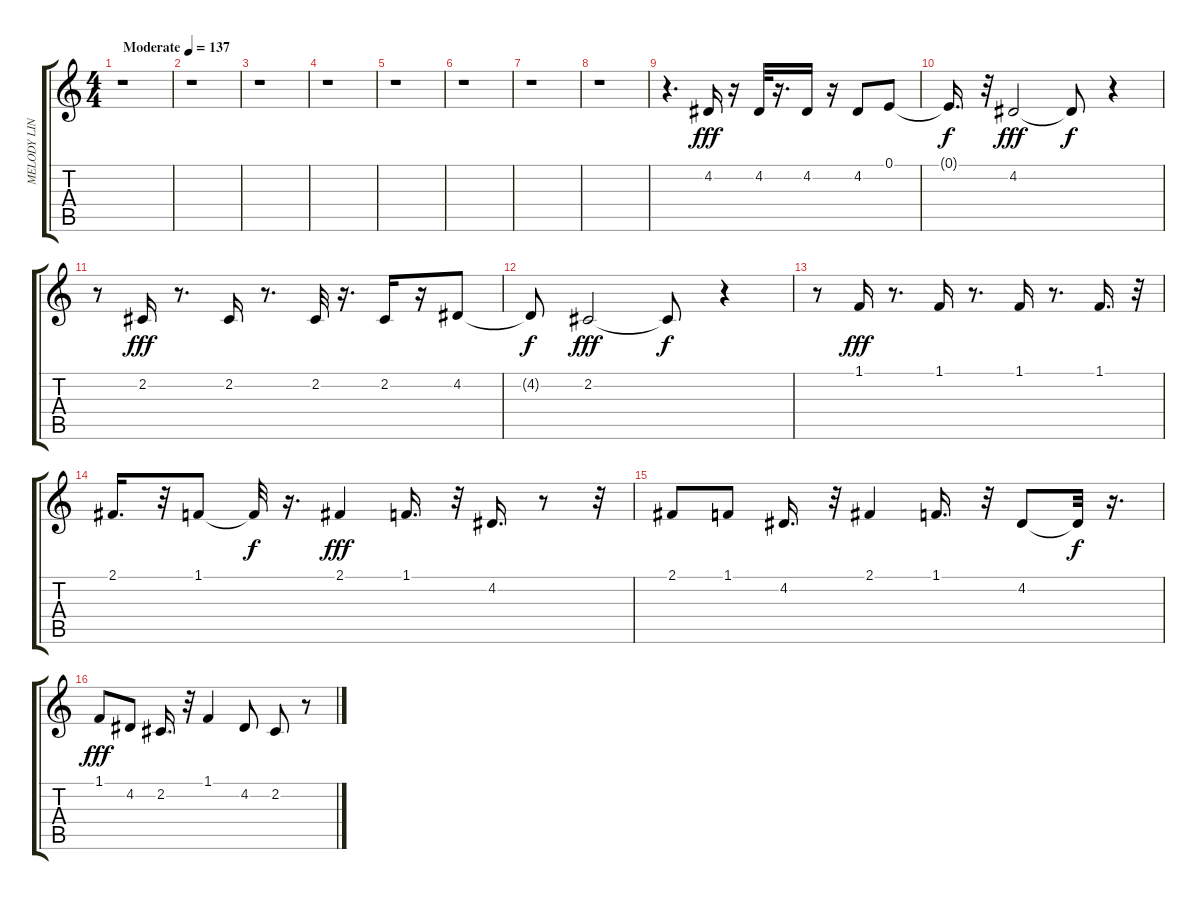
\track ("MELODY LINE                             " "MELODY LIN") {instrument voiceoohs}
\staff {score tabs}
\tuning (E4 B3 G3 D3 A2 E2) {hide}
\ts (4 4)
\tempo (137 "Moderate")
\clef g2
\ks c
r.1{dy fff instrument voiceoohs} |
r.1 |
r.1 |
r.1 |
r.1 |
r.1 |
r.1 |
r.1 |
r.4{d} 4.2.16 r.16 4.2.32 r.16{d} 4.2.16 r.16 4.2.8 0.1.8 |
0.1{t}.16{d dy f} r.32 4.2.2{dy fff} 4.2{t}.8{dy f} r.4 |
r.8 2.2.16{dy fff} r.8{d} 2.2.16 r.8{d} 2.2.32 r.16{d} 2.2.16 r.16 4.2.8 |
4.2{t}.8{dy f} 2.2.2{dy fff} 2.2{t}.8{dy f} r.4 |
r.8 1.1.16{dy fff} r.8{d} 1.1.16 r.8{d} 1.1.16 r.8{d} 1.1.16{d} r.32 |
2.1.16{d} r.32 1.1.8 1.1{t}.32{dy f} r.16{d} 2.1.4{dy fff} 1.1.16{d} r.32 4.2.16{d} r.8 r.32 |
2.1.8 1.1.8 4.2.16{d} r.32 2.1.4 1.1.16{d} r.32 4.2.8 4.2{t}.32{dy f} r.16{d} |
1.1.8{dy fff} 4.2.8 2.2.16{d} r.32 1.1.4 4.2.8 2.2.8 r.8
